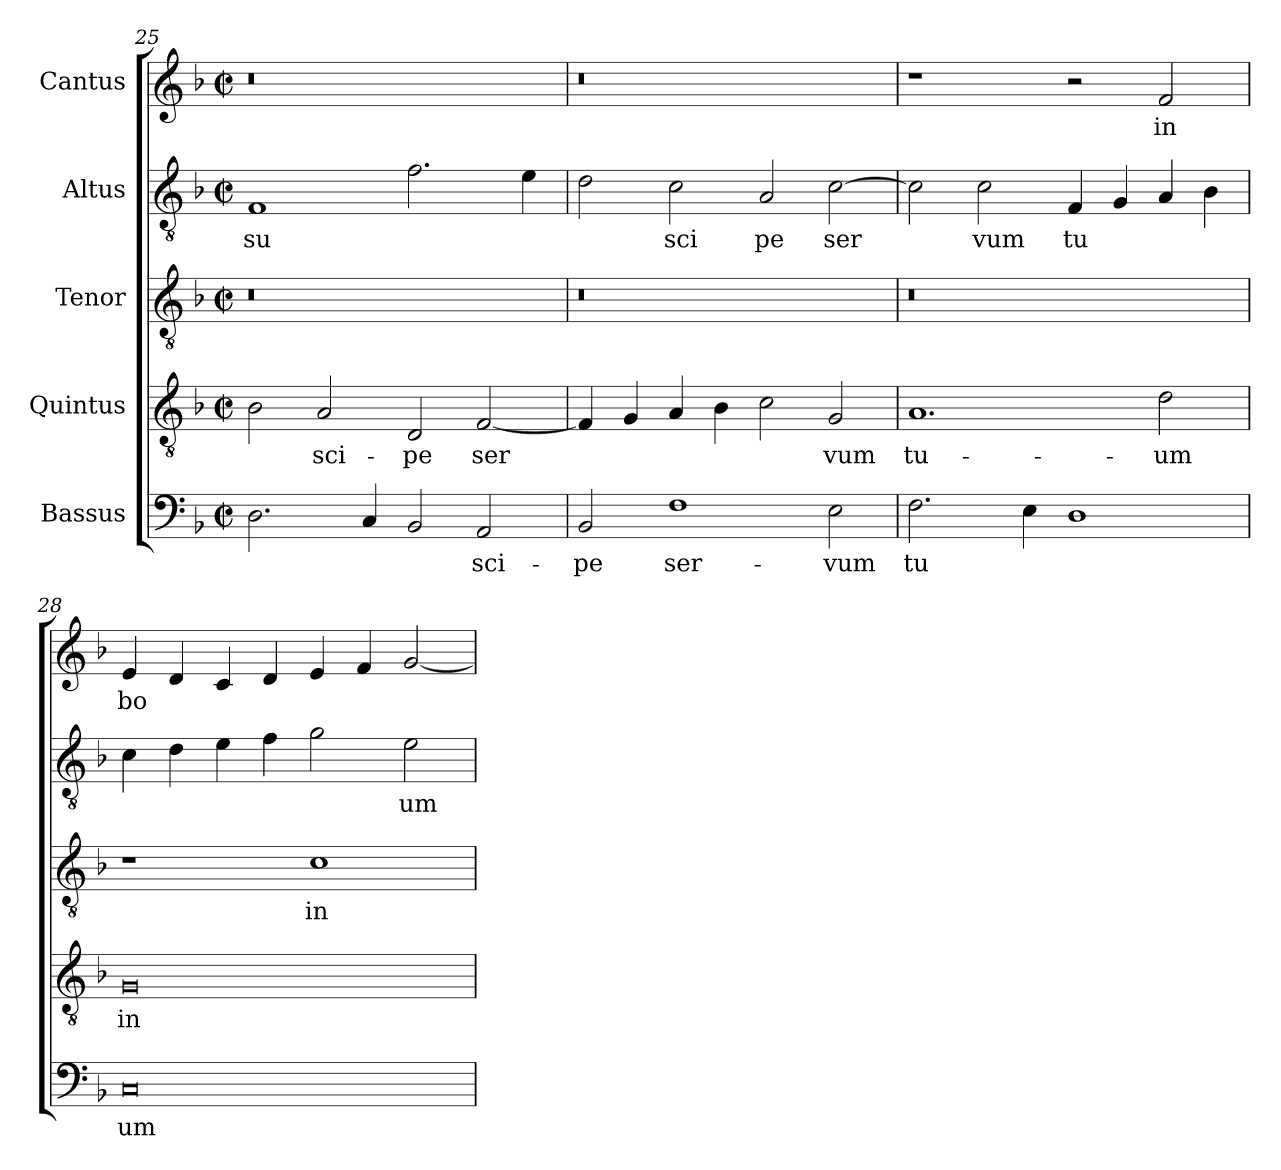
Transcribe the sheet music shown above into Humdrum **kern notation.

**kern	**text	**kern	**text	**kern	**text	**kern	**text	**kern	**text
*part5	*part5	*part4	*part4	*part3	*part3	*part2	*part2	*part1	*part1
*staff5	*staff5	*staff4	*staff4	*staff3	*staff3	*staff2	*staff2	*staff1	*staff1
*I"Bassus	*	*I"Quintus	*	*I"Tenor	*	*I"Altus	*	*I"Cantus	*
*clefF4	*	*clefGv2	*	*clefGv2	*	*clefGv2	*	*clefG2	*
*k[b-]	*	*k[b-]	*	*k[b-]	*	*k[b-]	*	*k[b-]	*
*F:	*	*F:	*	*F:	*	*F:	*	*F:	*
*M2/2	*	*M2/2	*	*M2/2	*	*M2/2	*	*M2/2	*
*met(c|)	*	*met(c|)	*	*met(c|)	*	*met(c|)	*	*met(c|)	*
=25	=25	=25	=25	=25	=25	=25	=25	=25	=25
!	!LO:LY:b:cj	!	!LO:LY:b:cj	!	!	!	!LO:LY:b:cj	!	!
2.D\	--	2B-\	--	0r	.	1F	su	0r	.
!	!	!	!LO:LY:b:cj	!	!	!	!	!	!
.	.	2A/	-sci-	.	.	.	.	.	.
!	!LO:LY:b:cj	!	!	!	!	!	!	!	!
4C/	--	.	.	.	.	.	.	.	.
!	!LO:LY:b:cj	!	!LO:LY:b:cj	!	!	!	!LO:LY:b:cj	!	!
2BB-/	--	2D/	-pe	.	.	2.f\	.	.	.
!	!LO:LY:b:cj	!	!LO:LY:b:cj	!	!	!	!	!	!
2AA/	-sci-	[<2F/	ser-	.	.	.	.	.	.
!	!	!	!	!	!	!	!LO:LY:b:cj	!	!
.	.	.	.	.	.	4e\	.	.	.
=26	=26	=26	=26	=26	=26	=26	=26	=26	=26
!	!LO:LY:b:cj	!	!LO:LY:b:cj	!	!	!	!LO:LY:b:cj	!	!
2BB-/	-pe	4F/]	--	0r	.	2d\	.	0r	.
!	!	!	!LO:LY:b:cj	!	!	!	!	!	!
.	.	4G/	--	.	.	.	.	.	.
!	!LO:LY:b:cj	!	!LO:LY:b:cj	!	!	!	!LO:LY:b:cj	!	!
1F	ser-	4A/	--	.	.	2c\	sci	.	.
!	!	!	!LO:LY:b:cj	!	!	!	!	!	!
.	.	4B-\	--	.	.	.	.	.	.
!	!	!	!LO:LY:b:cj	!	!	!	!LO:LY:b:cj	!	!
.	.	2c\	--	.	.	2A/	pe	.	.
!	!LO:LY:b:cj	!	!LO:LY:b:cj	!	!	!	!LO:LY:b:cj	!	!
2E\	-vum	2G/	-vum	.	.	[>2c\	ser	.	.
=27	=27	=27	=27	=27	=27	=27	=27	=27	=27
!	!LO:LY:b:cj	!	!LO:LY:b:cj	!	!	!	!LO:LY:b:cj	!	!
2.F\	tu-	1.A	tu-	0r	.	2c\]	.	1r	.
!	!	!	!	!	!	!	!LO:LY:b:cj	!	!
.	.	.	.	.	.	2c\	vum	.	.
!	!LO:LY:b:cj	!	!	!	!	!	!	!	!
4E\	--	.	.	.	.	.	.	.	.
!	!LO:LY:b:cj	!	!	!	!	!	!LO:LY:b:cj	!	!
1D	--	.	.	.	.	4F/	tu	2r	.
!	!	!	!	!	!	!	!LO:LY:b:cj	!	!
.	.	.	.	.	.	4G/	.	.	.
!	!	!	!LO:LY:b:cj	!	!	!	!LO:LY:b:cj	!	!LO:LY:b:cj
.	.	2d\	-um	.	.	4A/	.	2f/	in
!	!	!	!	!	!	!	!LO:LY:b:cj	!	!
.	.	.	.	.	.	4B-\	.	.	.
!!LO:PB:g=z
=28	=28	=28	=28	=28	=28	=28	=28	=28	=28
!	!LO:LY:b:cj	!	!LO:LY:b:cj	!	!	!	!LO:LY:b:cj	!	!LO:LY:b:cj
0C	-um	0G	in	1r	.	4c\	.	4e/	bo
!	!	!	!	!	!	!	!LO:LY:b:cj	!	!LO:LY:b:cj
.	.	.	.	.	.	4d\	.	4d/	.
!	!	!	!	!	!	!	!LO:LY:b:cj	!	!LO:LY:b:cj
.	.	.	.	.	.	4e\	.	4c/	.
!	!	!	!	!	!	!	!LO:LY:b:cj	!	!LO:LY:b:cj
.	.	.	.	.	.	4f\	.	4d/	.
!	!	!	!	!	!LO:LY:b:cj	!	!LO:LY:b:cj	!	!LO:LY:b:cj
.	.	.	.	1c	in	2g\	.	4e/	.
!	!	!	!	!	!	!	!	!	!LO:LY:b:cj
.	.	.	.	.	.	.	.	4f/	.
!	!	!	!	!	!	!	!LO:LY:b:cj	!	!LO:LY:b:cj
.	.	.	.	.	.	2e\	um	[<2g/	.
=	=	=	=	=	=	=	=	=	=
*-	*-	*-	*-	*-	*-	*-	*-	*-	*-
